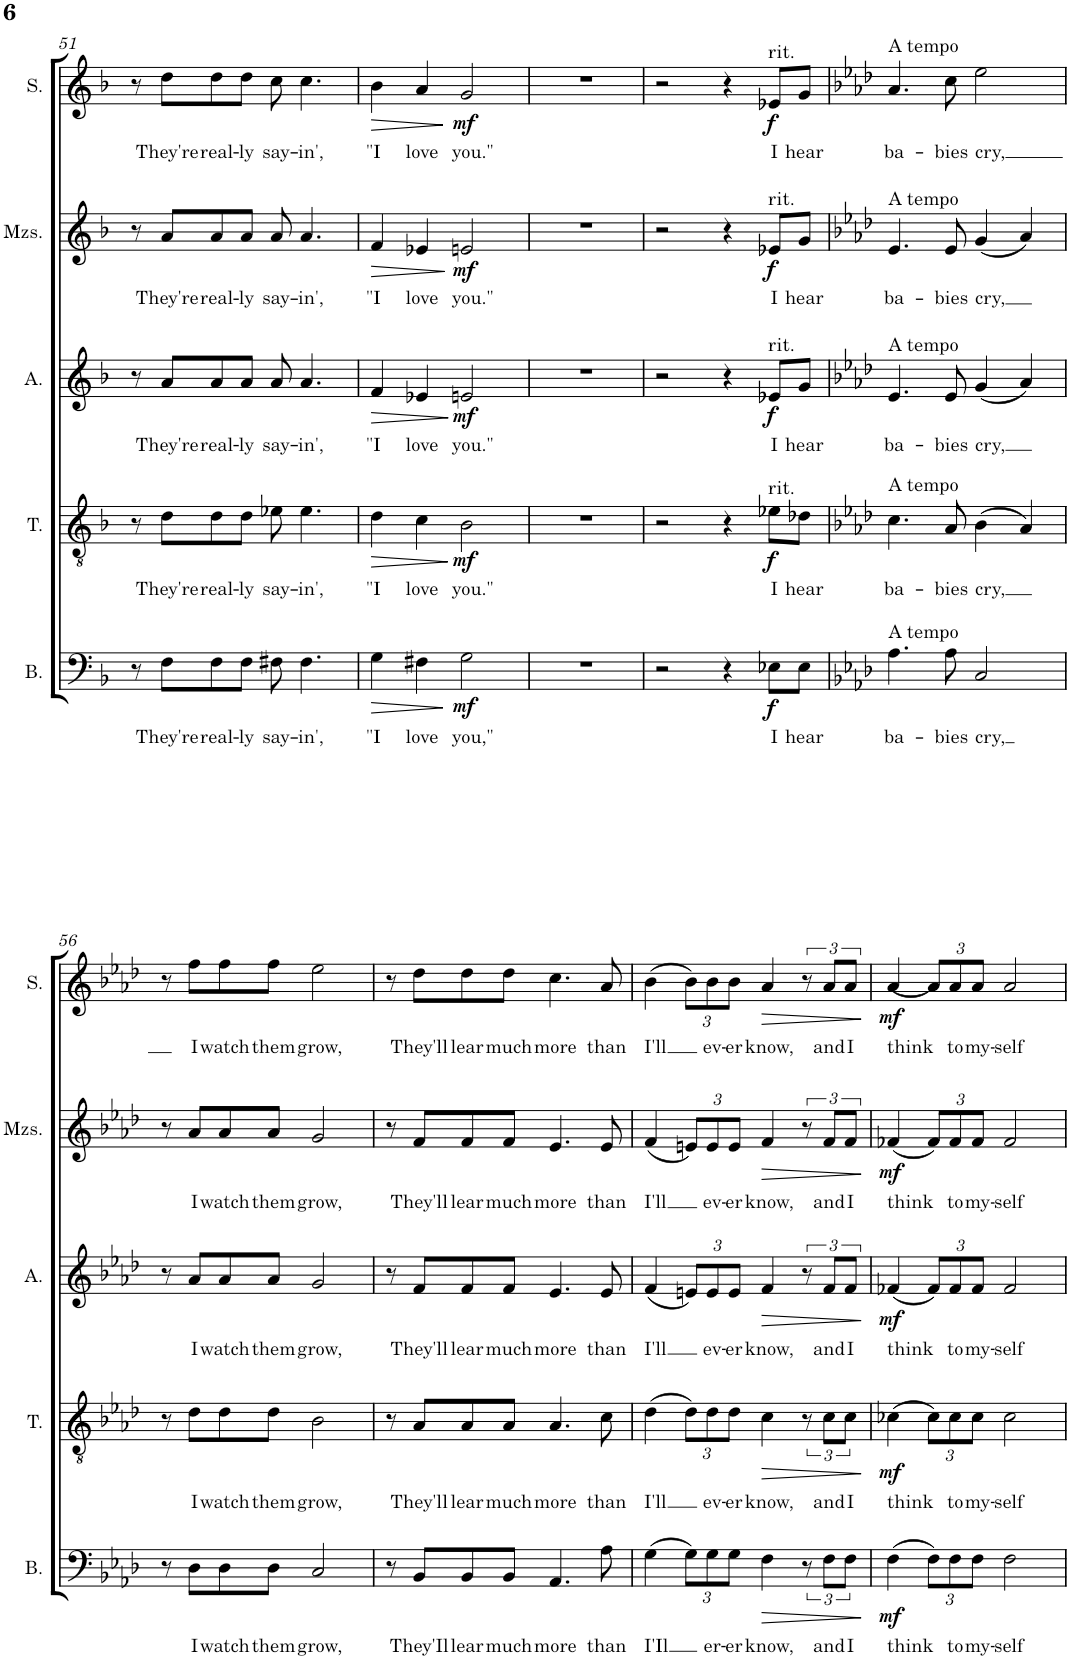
**kern	**text	**dynam	**kern	**text	**dynam	**kern	**text	**dynam	**kern	**text	**dynam	**kern	**text	**dynam
*part5	*part5	*part5	*part4	*part4	*part4	*part3	*part3	*part3	*part2	*part2	*part2	*part1	*part1	*part1
*staff5	*staff5	*staff5	*staff4	*staff4	*staff4	*staff3	*staff3	*staff3	*staff2	*staff2	*staff2	*staff1	*staff1	*staff1
*I"Bass	*	*	*I"Ténor	*	*	*I"Alto	*	*	*I"Mezzo-soprano	*	*	*I"Soprano	*	*
*I'B.	*	*	*I'T.	*	*	*I'A.	*	*	*I'Mzs.	*	*	*I'S.	*	*
!!LO:PB:g=z
*clefF4	*	*	*clefGv2	*	*	*clefG2	*	*	*clefG2	*	*	*clefG2	*	*
*k[b-]	*	*	*k[b-]	*	*	*k[b-]	*	*	*k[b-]	*	*	*k[b-]	*	*
*M4/4	*	*	*M4/4	*	*	*M4/4	*	*	*M4/4	*	*	*M4/4	*	*
=51	=51	=51	=51	=51	=51	=51	=51	=51	=51	=51	=51	=51	=51	=51
8r	.	.	8r	.	.	8r	.	.	8r	.	.	8r	.	.
!	!LO:LY:b	!	!	!LO:LY:b	!	!	!LO:LY:b	!	!	!LO:LY:b	!	!	!LO:LY:b	!
8F\L	They're	.	8d\L	They're	.	8a/L	They're	.	8a/L	They're	.	8dd\L	They're	.
!	!LO:LY:b	!	!	!LO:LY:b	!	!	!LO:LY:b	!	!	!LO:LY:b	!	!	!LO:LY:b	!
8F\	real-	.	8d\	real-	.	8a/	real-	.	8a/	real-	.	8dd\	real-	.
!	!LO:LY:b	!	!	!LO:LY:b	!	!	!LO:LY:b	!	!	!LO:LY:b	!	!	!LO:LY:b	!
8F\J	-ly	.	8d\J	-ly	.	8a/J	-ly	.	8a/J	-ly	.	8dd\J	-ly	.
!	!LO:LY:b	!	!	!LO:LY:b	!	!	!LO:LY:b	!	!	!LO:LY:b	!	!	!LO:LY:b	!
8F#X\	say-	.	8e-X\	say-	.	8a/	say-	.	8a/	say-	.	8cc\	say-	.
!	!LO:LY:b	!	!	!LO:LY:b	!	!	!LO:LY:b	!	!	!LO:LY:b	!	!	!LO:LY:b	!
4.F#\	-in',	.	4.e-\	-in',	.	4.a/	-in',	.	4.a/	-in',	.	4.cc\	-in',	.
=52	=52	=52	=52	=52	=52	=52	=52	=52	=52	=52	=52	=52	=52	=52
!	!LO:LY:b	!LO:HP:b	!	!LO:LY:b	!LO:HP:b	!	!LO:LY:b	!LO:HP:b	!	!LO:LY:b	!LO:HP:b	!	!LO:LY:b	!LO:HP:b
4G\	"I	>	4d\	"I	>	4f/	"I	>	4f/	"I	>	4b-\	"I	>
!	!LO:LY:b	!	!	!LO:LY:b	!	!	!LO:LY:b	!	!	!LO:LY:b	!	!	!LO:LY:b	!
4F#X\	love	.	4c\	love	.	4e-X/	love	.	4e-X/	love	.	4a/	love	.
!	!LO:LY:b	!LO:DY:n=1:b	!	!LO:LY:b	!LO:DY:n=1:b	!	!LO:LY:b	!LO:DY:n=1:b	!	!LO:LY:b	!LO:DY:n=1:b	!	!LO:LY:b	!LO:DY:n=1:b
2G\	you,"	] mf	2B-\	you."	] mf	2en/	you."	] mf	2en/	you."	] mf	2g/	you."	] mf
=53	=53	=53	=53	=53	=53	=53	=53	=53	=53	=53	=53	=53	=53	=53
1r	.	.	1r	.	.	1r	.	.	1r	.	.	1r	.	.
=54	=54	=54	=54	=54	=54	=54	=54	=54	=54	=54	=54	=54	=54	=54
2r	.	.	2r	.	.	2r	.	.	2r	.	.	2r	.	.
4r	.	.	4r	.	.	4r	.	.	4r	.	.	4r	.	.
!	!	!	!	!	!	!	!	!	!	!	!	!LO:TX:a:t=rit.	!	!
!	!	!	!	!	!	!	!	!	!LO:TX:a:t=rit.	!	!	!	!	!
!	!	!	!	!	!	!LO:TX:a:t=rit.	!	!	!	!	!	!	!	!
!	!	!	!LO:TX:a:t=rit.	!	!	!	!	!	!	!	!	!	!	!
!	!LO:LY:b	!LO:DY:b	!	!LO:LY:b	!LO:DY:b	!	!LO:LY:b	!LO:DY:b	!	!LO:LY:b	!LO:DY:b	!	!LO:LY:b	!LO:DY:b
8E-X\L	I	f	8e-X\L	I	f	8e-X/L	I	f	8e-X/L	I	f	8e-X/L	I	f
!	!LO:LY:b	!	!	!LO:LY:b	!	!	!LO:LY:b	!	!	!LO:LY:b	!	!	!LO:LY:b	!
8E-\J	hear	.	8d-X\J	hear	.	8g/J	hear	.	8g/J	hear	.	8g/J	hear	.
=55	=55	=55	=55	=55	=55	=55	=55	=55	=55	=55	=55	=55	=55	=55
*k[b-e-a-d-]	*	*	*k[b-e-a-d-]	*	*	*k[b-e-a-d-]	*	*	*k[b-e-a-d-]	*	*	*k[b-e-a-d-]	*	*
!	!	!	!	!	!	!	!	!	!	!	!	!LO:TX:a:t=A tempo	!	!
!	!	!	!	!	!	!	!	!	!LO:TX:a:t=A tempo	!	!	!	!	!
!	!	!	!	!	!	!LO:TX:a:t=A tempo	!	!	!	!	!	!	!	!
!	!	!	!LO:TX:a:t=A tempo	!	!	!	!	!	!	!	!	!	!	!
!LO:TX:a:t=A tempo	!	!	!	!	!	!	!	!	!	!	!	!	!	!
!	!LO:LY:b	!	!	!LO:LY:b	!	!	!LO:LY:b	!	!	!LO:LY:b	!	!	!LO:LY:b	!
4.A-\	ba-	.	4.c\	ba-	.	4.e-/	ba-	.	4.e-/	ba-	.	4.a-/	ba-	.
!	!LO:LY:b	!	!	!LO:LY:b	!	!	!LO:LY:b	!	!	!LO:LY:b	!	!	!LO:LY:b	!
8A-\	-bies	.	8A-/	-bies	.	8e-/	-bies	.	8e-/	-bies	.	8cc\	-bies	.
!	!LO:LY:b	!	!	!LO:LY:b	!	!	!LO:LY:b	!	!	!LO:LY:b	!	!	!LO:LY:b	!
2C/	cry,	.	(4B-\	cry,	.	(4g/	cry,	.	(4g/	cry,	.	2ee-\	cry,	.
.	.	.	4A-/)	.	.	4a-/)	.	.	4a-/)	.	.	.	.	.
!!LO:LB:g=z
=56	=56	=56	=56	=56	=56	=56	=56	=56	=56	=56	=56	=56	=56	=56
8r	.	.	8r	.	.	8r	.	.	8r	.	.	8r	.	.
!	!LO:LY:b	!	!	!LO:LY:b	!	!	!LO:LY:b	!	!	!LO:LY:b	!	!	!LO:LY:b	!
8D-\L	I	.	8d-\L	I	.	8a-/L	I	.	8a-/L	I	.	8ff\L	I	.
!	!LO:LY:b	!	!	!LO:LY:b	!	!	!LO:LY:b	!	!	!LO:LY:b	!	!	!LO:LY:b	!
8D-\	watch	.	8d-\	watch	.	8a-/	watch	.	8a-/	watch	.	8ff\	watch	.
!	!LO:LY:b	!	!	!LO:LY:b	!	!	!LO:LY:b	!	!	!LO:LY:b	!	!	!LO:LY:b	!
8D-\J	them	.	8d-\J	them	.	8a-/J	them	.	8a-/J	them	.	8ff\J	them	.
!	!LO:LY:b	!	!	!LO:LY:b	!	!	!LO:LY:b	!	!	!LO:LY:b	!	!	!LO:LY:b	!
2C/	grow,	.	2B-\	grow,	.	2g/	grow,	.	2g/	grow,	.	2ee-\	grow,	.
=57	=57	=57	=57	=57	=57	=57	=57	=57	=57	=57	=57	=57	=57	=57
8r	.	.	8r	.	.	8r	.	.	8r	.	.	8r	.	.
!	!LO:LY:b	!	!	!LO:LY:b	!	!	!LO:LY:b	!	!	!LO:LY:b	!	!	!LO:LY:b	!
8BB-/L	They'Il	.	8A-/L	They'll	.	8f/L	They'll	.	8f/L	They'll	.	8dd-\L	They'll	.
!	!LO:LY:b	!	!	!LO:LY:b	!	!	!LO:LY:b	!	!	!LO:LY:b	!	!	!LO:LY:b	!
8BB-/	lear	.	8A-/	lear	.	8f/	lear	.	8f/	lear	.	8dd-\	lear	.
!	!LO:LY:b	!	!	!LO:LY:b	!	!	!LO:LY:b	!	!	!LO:LY:b	!	!	!LO:LY:b	!
8BB-/J	much	.	8A-/J	much	.	8f/J	much	.	8f/J	much	.	8dd-\J	much	.
!	!LO:LY:b	!	!	!LO:LY:b	!	!	!LO:LY:b	!	!	!LO:LY:b	!	!	!LO:LY:b	!
4.AA-/	more	.	4.A-/	more	.	4.e-/	more	.	4.e-/	more	.	4.cc\	more	.
!	!LO:LY:b	!	!	!LO:LY:b	!	!	!LO:LY:b	!	!	!LO:LY:b	!	!	!LO:LY:b	!
8A-\	than	.	8c\	than	.	8e-/	than	.	8e-/	than	.	8a-/	than	.
=58	=58	=58	=58	=58	=58	=58	=58	=58	=58	=58	=58	=58	=58	=58
!	!LO:LY:b	!	!	!LO:LY:b	!	!	!LO:LY:b	!	!	!LO:LY:b	!	!	!LO:LY:b	!
(4G\	I'Il	.	(4d-\	I'll	.	(4f/	I'll	.	(4f/	I'll	.	(4b-\	I'll	.
*Xbrackettup	*	*	*Xbrackettup	*	*	*Xbrackettup	*	*	*Xbrackettup	*	*	*Xbrackettup	*	*
12G\L)	.	.	12d-\L)	.	.	12en/L)	.	.	12en/L)	.	.	12b-\L)	.	.
!	!LO:LY:b	!	!	!LO:LY:b	!	!	!LO:LY:b	!	!	!LO:LY:b	!	!	!LO:LY:b	!
12G\	er-	.	12d-\	ev-	.	12e/	ev-	.	12e/	ev-	.	12b-\	ev-	.
!	!LO:LY:b	!	!	!LO:LY:b	!	!	!LO:LY:b	!	!	!LO:LY:b	!	!	!LO:LY:b	!
12G\J	-er	.	12d-\J	-er	.	12e/J	-er	.	12e/J	-er	.	12b-\J	-er	.
!	!LO:LY:b	!LO:HP:b	!	!LO:LY:b	!LO:HP:b	!	!LO:LY:b	!LO:HP:b	!	!LO:LY:b	!LO:HP:b	!	!LO:LY:b	!LO:HP:b
4F\	know,	>	4c\	know,	>	4f/	know,	>	4f/	know,	>	4a-/	know,	>
*brackettup	*	*	*brackettup	*	*	*brackettup	*	*	*brackettup	*	*	*brackettup	*	*
12r	.	.	12r	.	.	12r	.	.	12r	.	.	12r	.	.
!	!LO:LY:b	!	!	!LO:LY:b	!	!	!LO:LY:b	!	!	!LO:LY:b	!	!	!LO:LY:b	!
12F\L	and	.	12c\L	and	.	12f/L	and	.	12f/L	and	.	12a-/L	and	.
!	!LO:LY:b	!	!	!LO:LY:b	!	!	!LO:LY:b	!	!	!LO:LY:b	!	!	!LO:LY:b	!
12F\J	I	.	12c\J	I	.	12f/J	I	.	12f/J	I	.	12a-/J	I	.
.	.	]	.	.	]	.	.	]	.	.	]	.	.	]
=59	=59	=59	=59	=59	=59	=59	=59	=59	=59	=59	=59	=59	=59	=59
!	!LO:LY:b	!LO:DY:b	!	!LO:LY:b	!LO:DY:b	!	!LO:LY:b	!LO:DY:b	!	!LO:LY:b	!LO:DY:b	!	!LO:LY:b	!LO:DY:b
(4F\	think	mf	(4c-X\	think	mf	(4f-X/	think	mf	(4f-X/	think	mf	(4a-/	think	mf
*Xbrackettup	*	*	*Xbrackettup	*	*	*Xbrackettup	*	*	*Xbrackettup	*	*	*Xbrackettup	*	*
12F\L)	.	.	12c-\L)	.	.	12f-/L)	.	.	12f-/L)	.	.	12a-/L)	.	.
!	!LO:LY:b	!	!	!LO:LY:b	!	!	!LO:LY:b	!	!	!LO:LY:b	!	!	!LO:LY:b	!
12F\	to	.	12c-\	to	.	12f-/	to	.	12f-/	to	.	12a-/	to	.
!	!LO:LY:b	!	!	!LO:LY:b	!	!	!LO:LY:b	!	!	!LO:LY:b	!	!	!LO:LY:b	!
12F\J	my-	.	12c-\J	my-	.	12f-/J	my-	.	12f-/J	my-	.	12a-/J	my-	.
!	!LO:LY:b	!	!	!LO:LY:b	!	!	!LO:LY:b	!	!	!LO:LY:b	!	!	!LO:LY:b	!
2F\	-self	.	2c-\	-self	.	2f-/	-self	.	2f-/	-self	.	2a-/	-self	.
=	=	=	=	=	=	=	=	=	=	=	=	=	=	=
*-	*-	*-	*-	*-	*-	*-	*-	*-	*-	*-	*-	*-	*-	*-
